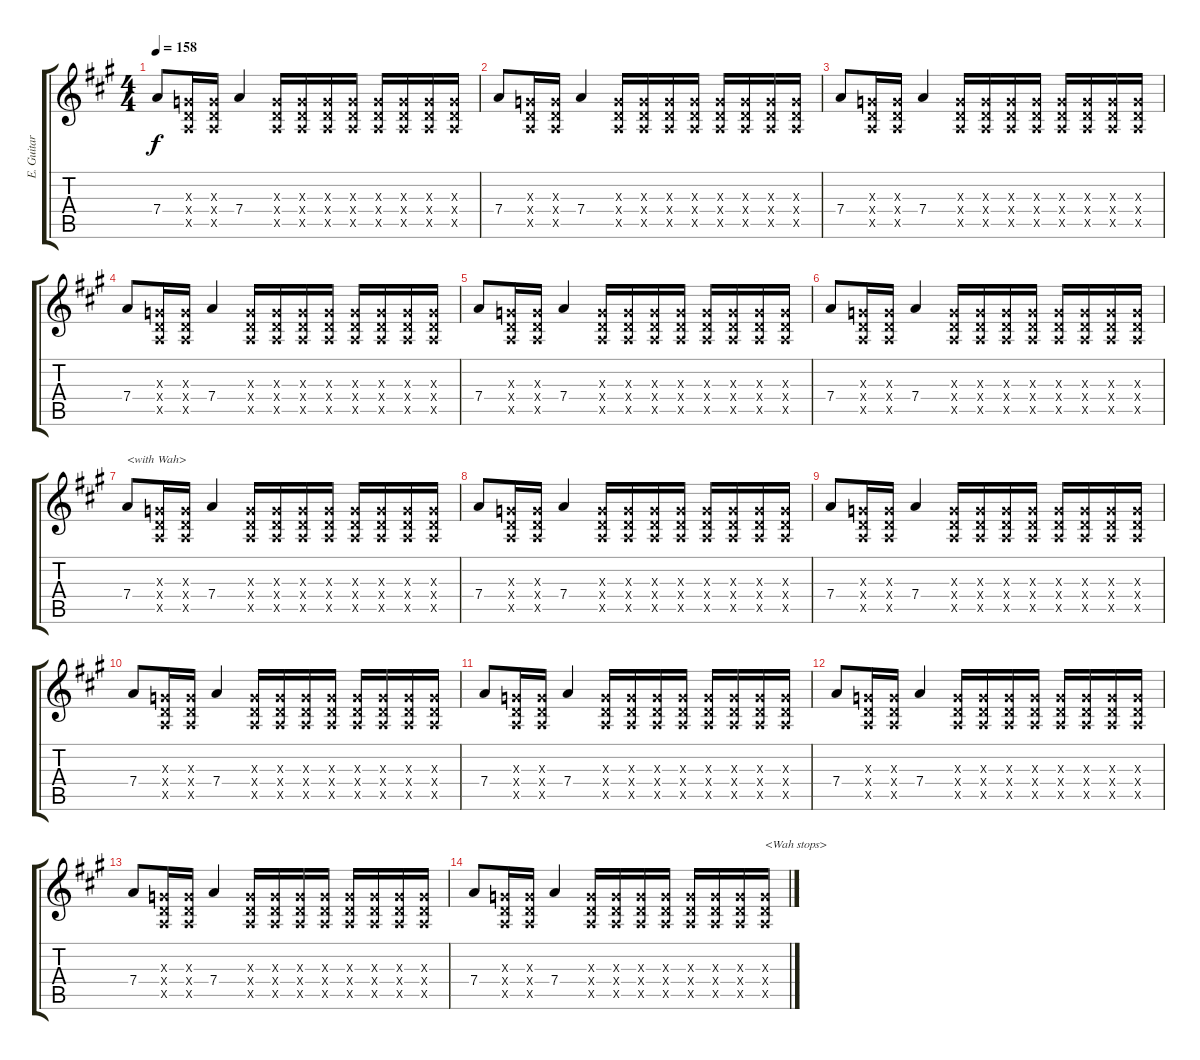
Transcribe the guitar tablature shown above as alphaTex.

\track ("E. Guitar II" "E. Guitar ") {instrument overdrivenguitar}
\staff {score tabs}
\tuning (E4 B3 G3 D3 A2 E2) {hide}
\ts (4 4)
\tempo 158
\clef g2
\ks a
7.4.8{dy f} (0.3{x} 0.4{x} 0.5{x}).16 (0.3{x} 0.4{x} 0.5{x}).16 7.4.4 (0.3{x} 0.4{x} 0.5{x}).16 (0.3{x} 0.4{x} 0.5{x}).16 (0.3{x} 0.4{x} 0.5{x}).16 (0.3{x} 0.4{x} 0.5{x}).16 (0.3{x} 0.4{x} 0.5{x}).16 (0.3{x} 0.4{x} 0.5{x}).16 (0.3{x} 0.4{x} 0.5{x}).16 (0.3{x} 0.4{x} 0.5{x}).16 |
7.4.8 (0.3{x} 0.4{x} 0.5{x}).16 (0.3{x} 0.4{x} 0.5{x}).16 7.4.4 (0.3{x} 0.4{x} 0.5{x}).16 (0.3{x} 0.4{x} 0.5{x}).16 (0.3{x} 0.4{x} 0.5{x}).16 (0.3{x} 0.4{x} 0.5{x}).16 (0.3{x} 0.4{x} 0.5{x}).16 (0.3{x} 0.4{x} 0.5{x}).16 (0.3{x} 0.4{x} 0.5{x}).16 (0.3{x} 0.4{x} 0.5{x}).16 |
7.4.8 (0.3{x} 0.4{x} 0.5{x}).16 (0.3{x} 0.4{x} 0.5{x}).16 7.4.4 (0.3{x} 0.4{x} 0.5{x}).16 (0.3{x} 0.4{x} 0.5{x}).16 (0.3{x} 0.4{x} 0.5{x}).16 (0.3{x} 0.4{x} 0.5{x}).16 (0.3{x} 0.4{x} 0.5{x}).16 (0.3{x} 0.4{x} 0.5{x}).16 (0.3{x} 0.4{x} 0.5{x}).16 (0.3{x} 0.4{x} 0.5{x}).16 |
7.4.8 (0.3{x} 0.4{x} 0.5{x}).16 (0.3{x} 0.4{x} 0.5{x}).16 7.4.4 (0.3{x} 0.4{x} 0.5{x}).16 (0.3{x} 0.4{x} 0.5{x}).16 (0.3{x} 0.4{x} 0.5{x}).16 (0.3{x} 0.4{x} 0.5{x}).16 (0.3{x} 0.4{x} 0.5{x}).16 (0.3{x} 0.4{x} 0.5{x}).16 (0.3{x} 0.4{x} 0.5{x}).16 (0.3{x} 0.4{x} 0.5{x}).16 |
7.4.8 (0.3{x} 0.4{x} 0.5{x}).16 (0.3{x} 0.4{x} 0.5{x}).16 7.4.4 (0.3{x} 0.4{x} 0.5{x}).16 (0.3{x} 0.4{x} 0.5{x}).16 (0.3{x} 0.4{x} 0.5{x}).16 (0.3{x} 0.4{x} 0.5{x}).16 (0.3{x} 0.4{x} 0.5{x}).16 (0.3{x} 0.4{x} 0.5{x}).16 (0.3{x} 0.4{x} 0.5{x}).16 (0.3{x} 0.4{x} 0.5{x}).16 |
7.4.8 (0.3{x} 0.4{x} 0.5{x}).16 (0.3{x} 0.4{x} 0.5{x}).16 7.4.4 (0.3{x} 0.4{x} 0.5{x}).16 (0.3{x} 0.4{x} 0.5{x}).16 (0.3{x} 0.4{x} 0.5{x}).16 (0.3{x} 0.4{x} 0.5{x}).16 (0.3{x} 0.4{x} 0.5{x}).16 (0.3{x} 0.4{x} 0.5{x}).16 (0.3{x} 0.4{x} 0.5{x}).16 (0.3{x} 0.4{x} 0.5{x}).16 |
7.4.8{txt "<with Wah>"} (0.3{x} 0.4{x} 0.5{x}).16 (0.3{x} 0.4{x} 0.5{x}).16 7.4.4 (0.3{x} 0.4{x} 0.5{x}).16 (0.3{x} 0.4{x} 0.5{x}).16 (0.3{x} 0.4{x} 0.5{x}).16 (0.3{x} 0.4{x} 0.5{x}).16 (0.3{x} 0.4{x} 0.5{x}).16 (0.3{x} 0.4{x} 0.5{x}).16 (0.3{x} 0.4{x} 0.5{x}).16 (0.3{x} 0.4{x} 0.5{x}).16 |
7.4.8 (0.3{x} 0.4{x} 0.5{x}).16 (0.3{x} 0.4{x} 0.5{x}).16 7.4.4 (0.3{x} 0.4{x} 0.5{x}).16 (0.3{x} 0.4{x} 0.5{x}).16 (0.3{x} 0.4{x} 0.5{x}).16 (0.3{x} 0.4{x} 0.5{x}).16 (0.3{x} 0.4{x} 0.5{x}).16 (0.3{x} 0.4{x} 0.5{x}).16 (0.3{x} 0.4{x} 0.5{x}).16 (0.3{x} 0.4{x} 0.5{x}).16 |
7.4.8 (0.3{x} 0.4{x} 0.5{x}).16 (0.3{x} 0.4{x} 0.5{x}).16 7.4.4 (0.3{x} 0.4{x} 0.5{x}).16 (0.3{x} 0.4{x} 0.5{x}).16 (0.3{x} 0.4{x} 0.5{x}).16 (0.3{x} 0.4{x} 0.5{x}).16 (0.3{x} 0.4{x} 0.5{x}).16 (0.3{x} 0.4{x} 0.5{x}).16 (0.3{x} 0.4{x} 0.5{x}).16 (0.3{x} 0.4{x} 0.5{x}).16 |
7.4.8 (0.3{x} 0.4{x} 0.5{x}).16 (0.3{x} 0.4{x} 0.5{x}).16 7.4.4 (0.3{x} 0.4{x} 0.5{x}).16 (0.3{x} 0.4{x} 0.5{x}).16 (0.3{x} 0.4{x} 0.5{x}).16 (0.3{x} 0.4{x} 0.5{x}).16 (0.3{x} 0.4{x} 0.5{x}).16 (0.3{x} 0.4{x} 0.5{x}).16 (0.3{x} 0.4{x} 0.5{x}).16 (0.3{x} 0.4{x} 0.5{x}).16 |
7.4.8 (0.3{x} 0.4{x} 0.5{x}).16 (0.3{x} 0.4{x} 0.5{x}).16 7.4.4 (0.3{x} 0.4{x} 0.5{x}).16 (0.3{x} 0.4{x} 0.5{x}).16 (0.3{x} 0.4{x} 0.5{x}).16 (0.3{x} 0.4{x} 0.5{x}).16 (0.3{x} 0.4{x} 0.5{x}).16 (0.3{x} 0.4{x} 0.5{x}).16 (0.3{x} 0.4{x} 0.5{x}).16 (0.3{x} 0.4{x} 0.5{x}).16 |
7.4.8 (0.3{x} 0.4{x} 0.5{x}).16 (0.3{x} 0.4{x} 0.5{x}).16 7.4.4 (0.3{x} 0.4{x} 0.5{x}).16 (0.3{x} 0.4{x} 0.5{x}).16 (0.3{x} 0.4{x} 0.5{x}).16 (0.3{x} 0.4{x} 0.5{x}).16 (0.3{x} 0.4{x} 0.5{x}).16 (0.3{x} 0.4{x} 0.5{x}).16 (0.3{x} 0.4{x} 0.5{x}).16 (0.3{x} 0.4{x} 0.5{x}).16 |
7.4.8 (0.3{x} 0.4{x} 0.5{x}).16 (0.3{x} 0.4{x} 0.5{x}).16 7.4.4 (0.3{x} 0.4{x} 0.5{x}).16 (0.3{x} 0.4{x} 0.5{x}).16 (0.3{x} 0.4{x} 0.5{x}).16 (0.3{x} 0.4{x} 0.5{x}).16 (0.3{x} 0.4{x} 0.5{x}).16 (0.3{x} 0.4{x} 0.5{x}).16 (0.3{x} 0.4{x} 0.5{x}).16 (0.3{x} 0.4{x} 0.5{x}).16 |
7.4.8 (0.3{x} 0.4{x} 0.5{x}).16 (0.3{x} 0.4{x} 0.5{x}).16 7.4.4 (0.3{x} 0.4{x} 0.5{x}).16 (0.3{x} 0.4{x} 0.5{x}).16 (0.3{x} 0.4{x} 0.5{x}).16 (0.3{x} 0.4{x} 0.5{x}).16 (0.3{x} 0.4{x} 0.5{x}).16 (0.3{x} 0.4{x} 0.5{x}).16 (0.3{x} 0.4{x} 0.5{x}).16 (0.3{x} 0.4{x} 0.5{x}).16{txt "<Wah stops>"}
